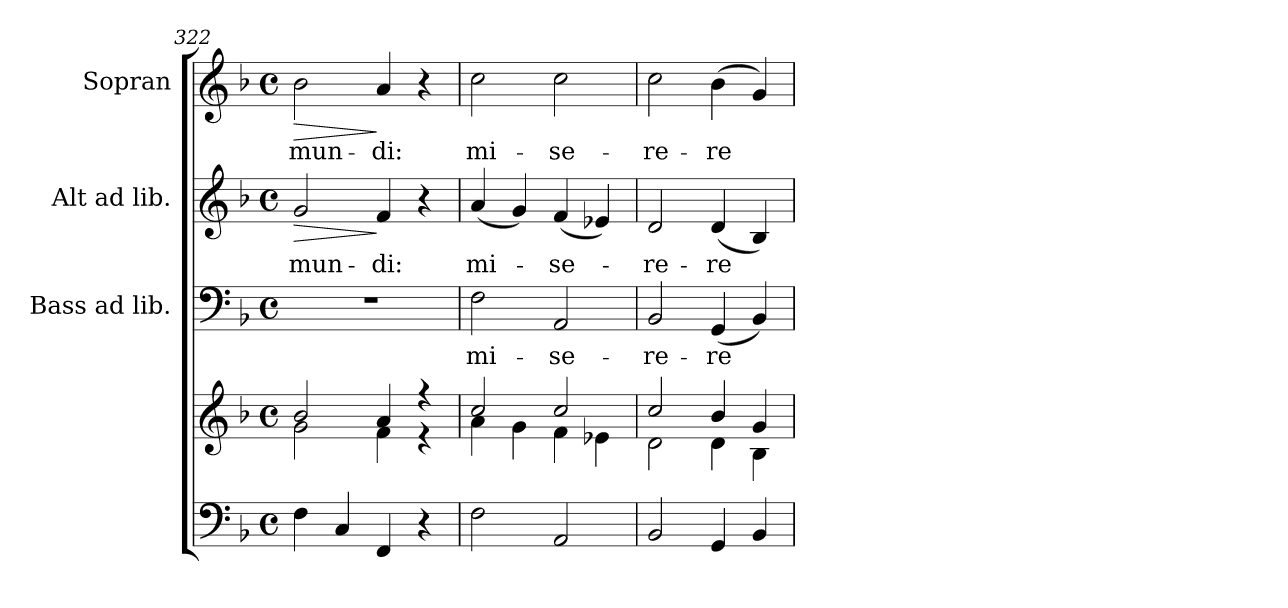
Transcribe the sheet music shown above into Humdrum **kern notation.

**kern	**kern	**kern	**text	**kern	**text	**dynam	**kern	**text	**dynam
*part4	*part4	*part3	*part3	*part2	*part2	*part2	*part1	*part1	*part1
*staff5	*staff4	*staff3	*staff3	*staff2	*staff2	*staff2	*staff1	*staff1	*staff1
*	*	*I"Bass ad lib.	*	*I"Alt ad lib.	*	*	*I"Sopran	*	*
*	*	*I'B.	*	*I'A.	*	*	*I'S.	*	*
*clefF4	*clefG2	*clefF4	*	*clefG2	*	*	*clefG2	*	*
*k[b-]	*k[b-]	*k[b-]	*	*k[b-]	*	*	*k[b-]	*	*
*F:	*F:	*F:	*	*F:	*	*	*F:	*	*
*M4/4	*M4/4	*M4/4	*	*M4/4	*	*	*M4/4	*	*
*met(c)	*met(c)	*met(c)	*	*met(c)	*	*	*met(c)	*	*
=322	=322	=322	=322	=322	=322	=322	=322	=322	=322
*	*^	*	*	*	*	*	*	*	*
!	!	!	!	!	!	!LO:LY:b	!LO:HP:b	!	!LO:LY:b	!LO:HP:b
4F\	2b-/	2g\	1r	.	2g/	mun-	>	2b-\	mun-	>
4C/	.	.	.	.	.	.	.	.	.	.
!	!	!	!	!	!	!LO:LY:b	!	!	!LO:LY:b	!
4FF/	4a/	4f\	.	.	4f/	-di:	]	4a/	-di:	]
4r	4r	4r	.	.	4r	.	.	4r	.	.
=323	=323	=323	=323	=323	=323	=323	=323	=323	=323	=323
!	!	!	!	!LO:LY:b	!	!LO:LY:b	!	!	!LO:LY:b	!
2F\	2cc/	4a\	2F\	mi-	(<4a/	mi-	.	2cc\	mi-	.
.	.	4g\	.	.	4g/)	.	.	.	.	.
!	!	!	!	!LO:LY:b	!	!LO:LY:b	!	!	!LO:LY:b	!
2AA/	2cc/	4f\	2AA/	-se-	(<4f/	-se-	.	2cc\	-se-	.
.	.	4e-X\	.	.	4e-X/)	.	.	.	.	.
=324	=324	=324	=324	=324	=324	=324	=324	=324	=324	=324
!	!	!	!	!LO:LY:b	!	!LO:LY:b	!	!	!LO:LY:b	!
2BB-/	2cc/	2d\	2BB-/	-re-	2d/	-re-	.	2cc\	-re-	.
!	!	!	!	!LO:LY:b	!	!LO:LY:b	!	!	!LO:LY:b	!
4GG/	4b-/	4d\	(<4GG/	-re	(<4d/	-re	.	(>4b-\	-re	.
4BB-/	4g/	4B-\	4BB-/)	.	4B-/)	.	.	4g/)	.	.
*	*v	*v	*	*	*	*	*	*	*	*
=	=	=	=	=	=	=	=	=	=
*-	*-	*-	*-	*-	*-	*-	*-	*-	*-
